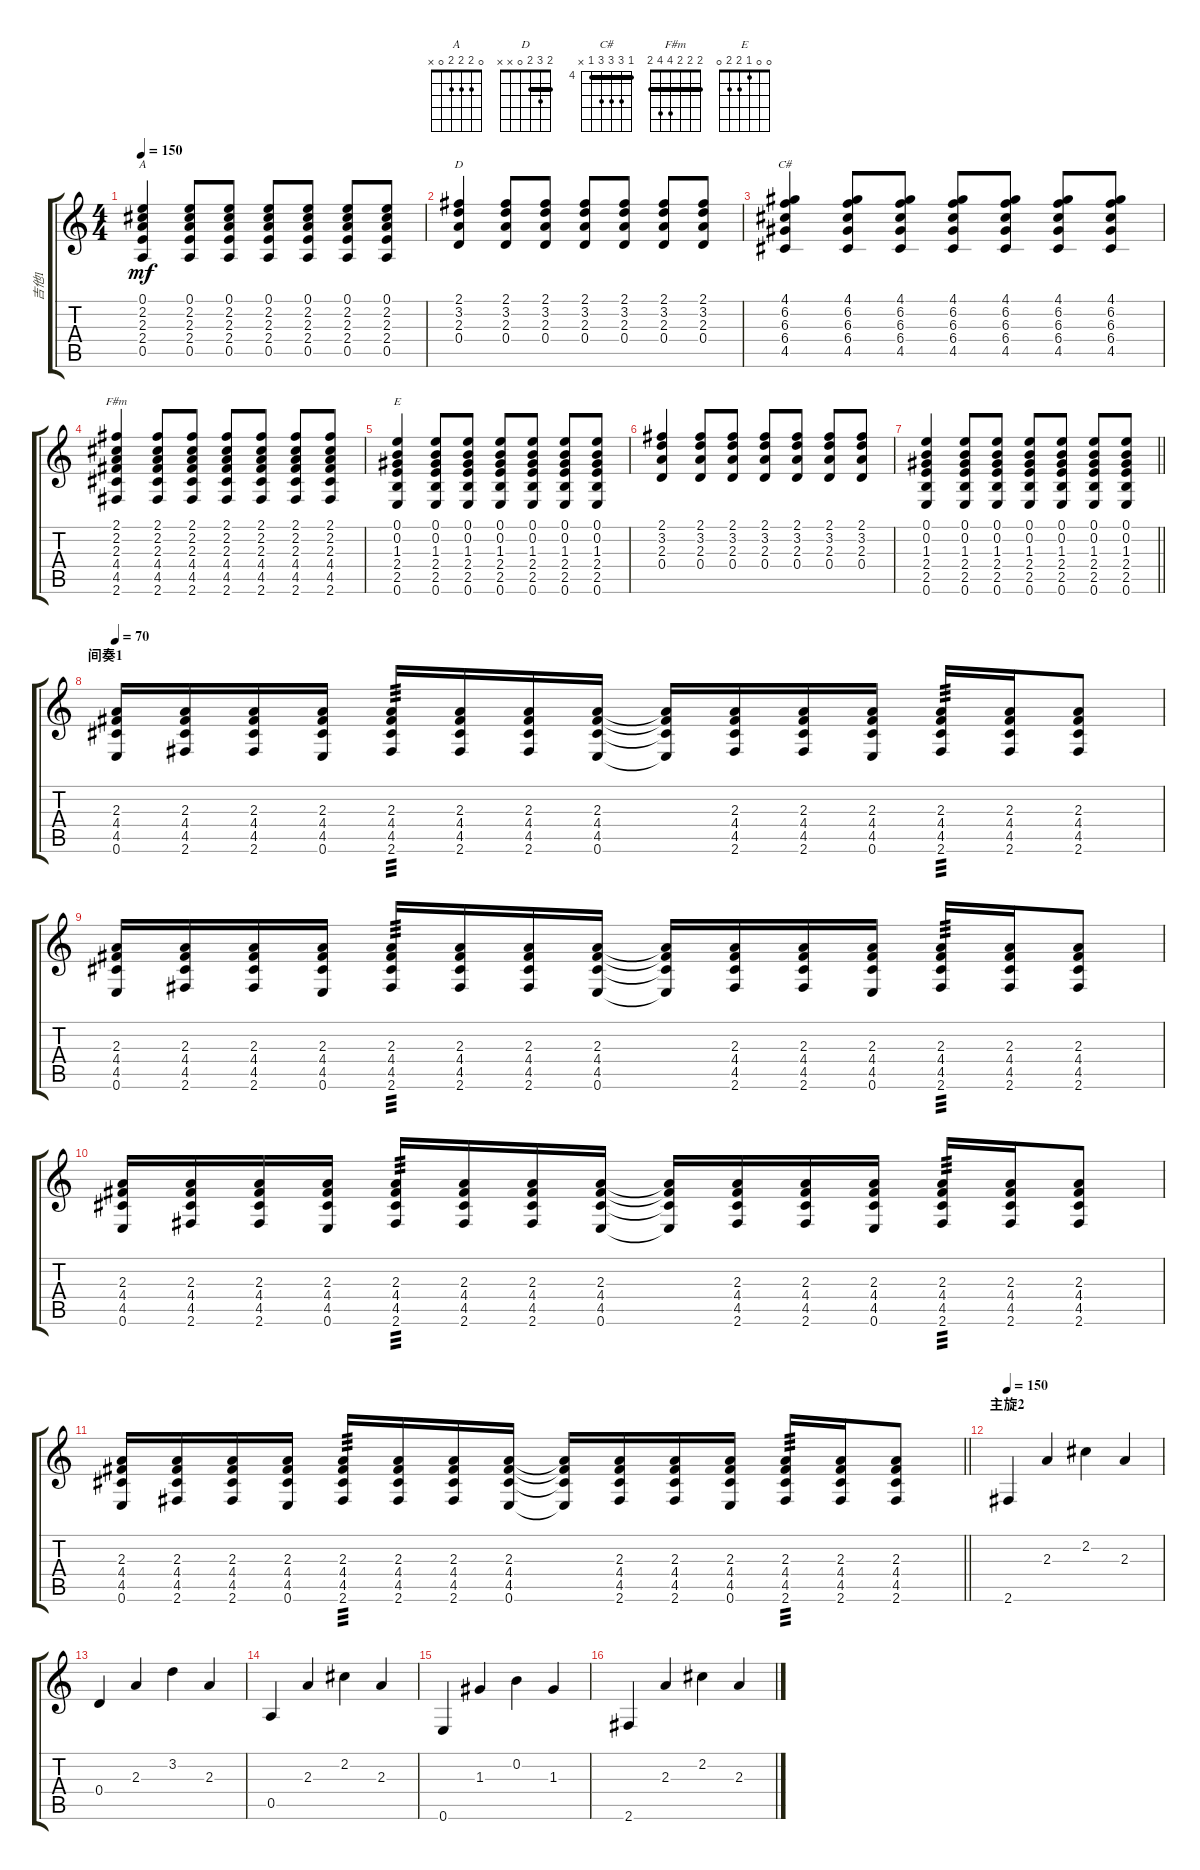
\track ("吉他1" "吉他1") {instrument acousticguitarsteel}
\staff {score tabs}
\tuning (E4 B3 G3 D3 A2 E2) {hide}
\chord ("A" 0 2 2 2 0 x)
\chord ("D" 2 3 2 0 x x) {barre 2}
\chord ("C#" 4 6 6 6 4 x) {firstfret 4 barre 4}
\chord ("F#m" 2 2 2 4 4 2) {barre 2}
\chord ("E" 0 0 1 2 2 0)
\ts (4 4)
\tempo 150
\clef g2
\ks c
(0.1 2.2 2.3 2.4 0.5).4{ch "A" dy mf} (0.1 2.2 2.3 2.4 0.5).8 (0.1 2.2 2.3 2.4 0.5).8 (0.1 2.2 2.3 2.4 0.5).8 (0.1 2.2 2.3 2.4 0.5).8 (0.1 2.2 2.3 2.4 0.5).8 (0.1 2.2 2.3 2.4 0.5).8 |
(2.1 3.2 2.3 0.4).4{ch "D"} (2.1 3.2 2.3 0.4).8 (2.1 3.2 2.3 0.4).8 (2.1 3.2 2.3 0.4).8 (2.1 3.2 2.3 0.4).8 (2.1 3.2 2.3 0.4).8 (2.1 3.2 2.3 0.4).8 |
(4.1 6.2 6.3 6.4 4.5).4{ch "C#"} (4.1 6.2 6.3 6.4 4.5).8 (4.1 6.2 6.3 6.4 4.5).8 (4.1 6.2 6.3 6.4 4.5).8 (4.1 6.2 6.3 6.4 4.5).8 (4.1 6.2 6.3 6.4 4.5).8 (4.1 6.2 6.3 6.4 4.5).8 |
(2.1 2.2 2.3 4.4 4.5 2.6).4{ch "F#m"} (2.1 2.2 2.3 4.4 4.5 2.6).8 (2.1 2.2 2.3 4.4 4.5 2.6).8 (2.1 2.2 2.3 4.4 4.5 2.6).8 (2.1 2.2 2.3 4.4 4.5 2.6).8 (2.1 2.2 2.3 4.4 4.5 2.6).8 (2.1 2.2 2.3 4.4 4.5 2.6).8 |
(0.1 0.2 1.3 2.4 2.5 0.6).4{ch "E"} (0.1 0.2 1.3 2.4 2.5 0.6).8 (0.1 0.2 1.3 2.4 2.5 0.6).8 (0.1 0.2 1.3 2.4 2.5 0.6).8 (0.1 0.2 1.3 2.4 2.5 0.6).8 (0.1 0.2 1.3 2.4 2.5 0.6).8 (0.1 0.2 1.3 2.4 2.5 0.6).8 |
(2.1 3.2 2.3 0.4).4 (2.1 3.2 2.3 0.4).8 (2.1 3.2 2.3 0.4).8 (2.1 3.2 2.3 0.4).8 (2.1 3.2 2.3 0.4).8 (2.1 3.2 2.3 0.4).8 (2.1 3.2 2.3 0.4).8 |
\barLineRight lightlight
(0.1 0.2 1.3 2.4 2.5 0.6).4 (0.1 0.2 1.3 2.4 2.5 0.6).8 (0.1 0.2 1.3 2.4 2.5 0.6).8 (0.1 0.2 1.3 2.4 2.5 0.6).8 (0.1 0.2 1.3 2.4 2.5 0.6).8 (0.1 0.2 1.3 2.4 2.5 0.6).8 (0.1 0.2 1.3 2.4 2.5 0.6).8 |
\section ("" "间奏1")
\tempo 70
(2.3 4.4 4.5 0.6).16 (2.3 4.4 4.5 2.6).16 (2.3 4.4 4.5 2.6).16 (2.3 4.4 4.5 0.6).16 (2.3 4.4 4.5 2.6).16{tp 3} (2.3 4.4 4.5 2.6).16 (2.3 4.4 4.5 2.6).16 (2.3 4.4 4.5 0.6).16{txt ""} (2.3{t} 4.4{t} 4.5{t} 0.6{t}).16 (2.3 4.4 4.5 2.6).16 (2.3 4.4 4.5 2.6).16 (2.3 4.4 4.5 0.6).16 (2.3 4.4 4.5 2.6).16{tp 3} (2.3 4.4 4.5 2.6).16 (2.3 4.4 4.5 2.6).8 |
(2.3 4.4 4.5 0.6).16 (2.3 4.4 4.5 2.6).16 (2.3 4.4 4.5 2.6).16 (2.3 4.4 4.5 0.6).16 (2.3 4.4 4.5 2.6).16{tp 3} (2.3 4.4 4.5 2.6).16 (2.3 4.4 4.5 2.6).16 (2.3 4.4 4.5 0.6).16 (2.3{t} 4.4{t} 4.5{t} 0.6{t}).16 (2.3 4.4 4.5 2.6).16 (2.3 4.4 4.5 2.6).16 (2.3 4.4 4.5 0.6).16 (2.3 4.4 4.5 2.6).16{tp 3} (2.3 4.4 4.5 2.6).16 (2.3 4.4 4.5 2.6).8 |
(2.3 4.4 4.5 0.6).16 (2.3 4.4 4.5 2.6).16 (2.3 4.4 4.5 2.6).16 (2.3 4.4 4.5 0.6).16 (2.3 4.4 4.5 2.6).16{tp 3} (2.3 4.4 4.5 2.6).16 (2.3 4.4 4.5 2.6).16 (2.3 4.4 4.5 0.6).16 (2.3{t} 4.4{t} 4.5{t} 0.6{t}).16 (2.3 4.4 4.5 2.6).16 (2.3 4.4 4.5 2.6).16 (2.3 4.4 4.5 0.6).16 (2.3 4.4 4.5 2.6).16{tp 3} (2.3 4.4 4.5 2.6).16 (2.3 4.4 4.5 2.6).8 |
\barLineRight lightlight
(2.3 4.4 4.5 0.6).16 (2.3 4.4 4.5 2.6).16 (2.3 4.4 4.5 2.6).16 (2.3 4.4 4.5 0.6).16 (2.3 4.4 4.5 2.6).16{tp 3} (2.3 4.4 4.5 2.6).16 (2.3 4.4 4.5 2.6).16 (2.3 4.4 4.5 0.6).16 (2.3{t} 4.4{t} 4.5{t} 0.6{t}).16 (2.3 4.4 4.5 2.6).16 (2.3 4.4 4.5 2.6).16 (2.3 4.4 4.5 0.6).16 (2.3 4.4 4.5 2.6).16{tp 3} (2.3 4.4 4.5 2.6).16 (2.3 4.4 4.5 2.6).8 |
\section ("" "主旋2")
\tempo 150
2.6.4 2.3.4 2.2.4 2.3.4 |
0.4.4 2.3.4 3.2.4 2.3.4 |
0.5.4 2.3.4 2.2.4 2.3.4 |
0.6.4 1.3.4 0.2.4 1.3.4 |
2.6.4 2.3.4 2.2.4 2.3.4
